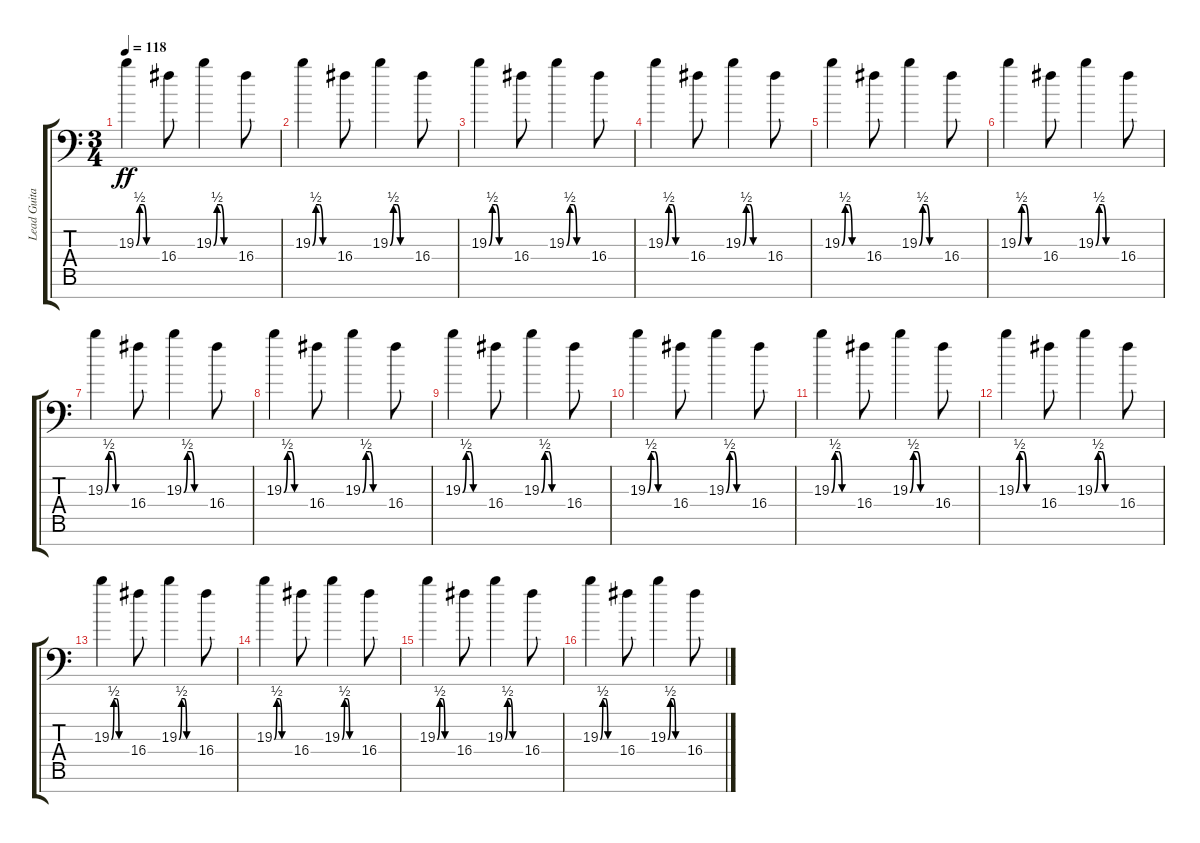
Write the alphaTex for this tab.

\track ("Lead Guitar #2" "Lead Guita") {instrument distortionguitar}
\staff {score tabs}
\tuning (D4 A3 E3 D3 A2 E2 A1) {hide}
\ts (3 4)
\tempo 118
\clef f4
\ks c
19.3{be (custom 0 0 10 2 20 2 30 0 60 0)}.4{dy ff} 16.4.8 19.3{be (custom 0 0 10 2 20 2 30 0 60 0)}.4 16.4.8 |
19.3{be (custom 0 0 10 2 20 2 30 0 60 0)}.4 16.4.8 19.3{be (custom 0 0 10 2 20 2 30 0 60 0)}.4 16.4.8 |
19.3{be (custom 0 0 10 2 20 2 30 0 60 0)}.4 16.4.8 19.3{be (custom 0 0 10 2 20 2 30 0 60 0)}.4 16.4.8 |
19.3{be (custom 0 0 10 2 20 2 30 0 60 0)}.4 16.4.8 19.3{be (custom 0 0 10 2 20 2 30 0 60 0)}.4 16.4.8 |
19.3{be (custom 0 0 10 2 20 2 30 0 60 0)}.4 16.4.8 19.3{be (custom 0 0 10 2 20 2 30 0 60 0)}.4 16.4.8 |
19.3{be (custom 0 0 10 2 20 2 30 0 60 0)}.4 16.4.8 19.3{be (custom 0 0 10 2 20 2 30 0 60 0)}.4 16.4.8 |
19.3{be (custom 0 0 10 2 20 2 30 0 60 0)}.4 16.4.8 19.3{be (custom 0 0 10 2 20 2 30 0 60 0)}.4 16.4.8 |
19.3{be (custom 0 0 10 2 20 2 30 0 60 0)}.4 16.4.8 19.3{be (custom 0 0 10 2 20 2 30 0 60 0)}.4 16.4.8 |
19.3{be (custom 0 0 10 2 20 2 30 0 60 0)}.4 16.4.8 19.3{be (custom 0 0 10 2 20 2 30 0 60 0)}.4 16.4.8 |
19.3{be (custom 0 0 10 2 20 2 30 0 60 0)}.4 16.4.8 19.3{be (custom 0 0 10 2 20 2 30 0 60 0)}.4 16.4.8 |
19.3{be (custom 0 0 10 2 20 2 30 0 60 0)}.4 16.4.8 19.3{be (custom 0 0 10 2 20 2 30 0 60 0)}.4 16.4.8 |
19.3{be (custom 0 0 10 2 20 2 30 0 60 0)}.4 16.4.8 19.3{be (custom 0 0 10 2 20 2 30 0 60 0)}.4 16.4.8 |
19.3{be (custom 0 0 10 2 20 2 30 0 60 0)}.4 16.4.8 19.3{be (custom 0 0 10 2 20 2 30 0 60 0)}.4 16.4.8 |
19.3{be (custom 0 0 10 2 20 2 30 0 60 0)}.4 16.4.8 19.3{be (custom 0 0 10 2 20 2 30 0 60 0)}.4 16.4.8 |
19.3{be (custom 0 0 10 2 20 2 30 0 60 0)}.4 16.4.8 19.3{be (custom 0 0 10 2 20 2 30 0 60 0)}.4 16.4.8 |
19.3{be (custom 0 0 10 2 20 2 30 0 60 0)}.4 16.4.8 19.3{be (custom 0 0 10 2 20 2 30 0 60 0)}.4 16.4.8
